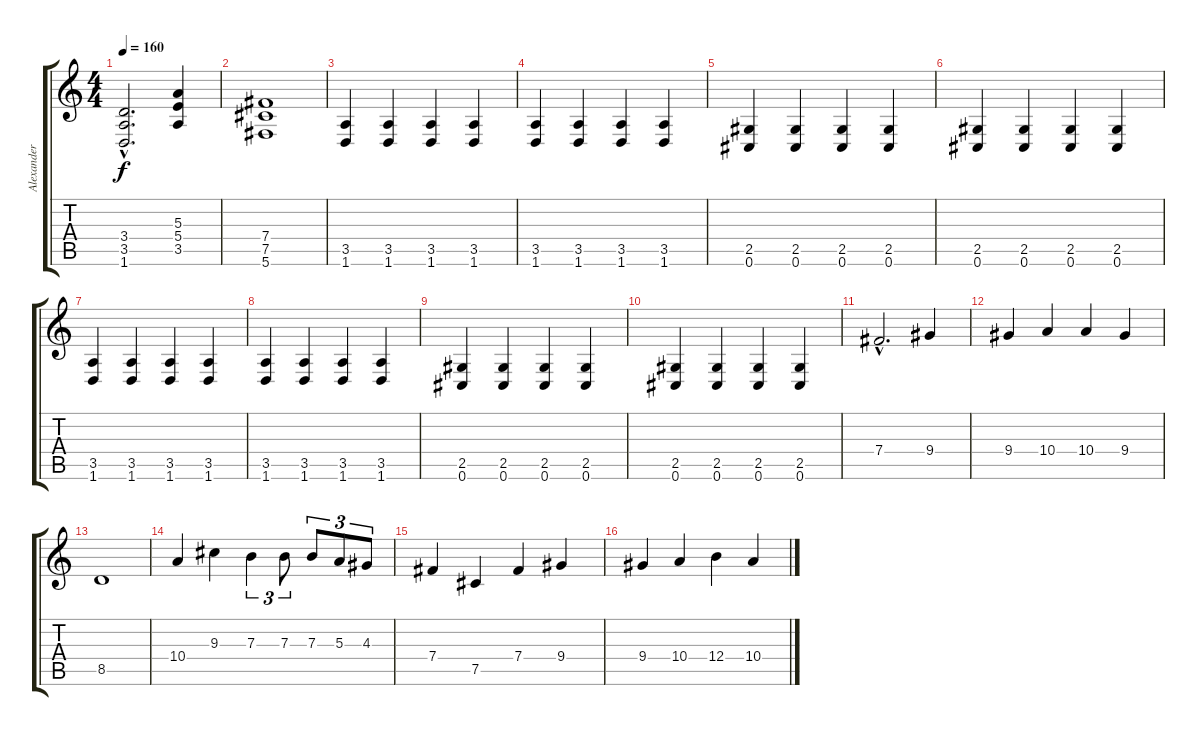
\track ("Alexander Kuoppala" "Alexander ") {instrument distortionguitar}
\staff {score tabs}
\tuning (Db4 Ab3 E3 B2 Gb2 Db2) {hide}
\ts (4 4)
\tempo 160
\clef g2
\ks c
(3.4{hac} 3.5{hac} 1.6{hac}).2{d dy f} (5.3 5.4 3.5).4 |
(7.4 7.5 5.6).1 |
(3.5 1.6).4 (3.5 1.6).4 (3.5 1.6).4 (3.5 1.6).4 |
(3.5 1.6).4 (3.5 1.6).4 (3.5 1.6).4 (3.5 1.6).4 |
(2.5 0.6).4 (2.5 0.6).4 (2.5 0.6).4 (2.5 0.6).4 |
(2.5 0.6).4 (2.5 0.6).4 (2.5 0.6).4 (2.5 0.6).4 |
(3.5 1.6).4 (3.5 1.6).4 (3.5 1.6).4 (3.5 1.6).4 |
(3.5 1.6).4 (3.5 1.6).4 (3.5 1.6).4 (3.5 1.6).4 |
(2.5 0.6).4 (2.5 0.6).4 (2.5 0.6).4 (2.5 0.6).4 |
(2.5 0.6).4 (2.5 0.6).4 (2.5 0.6).4 (2.5 0.6).4 |
7.4{hac}.2{d} 9.4.4 |
9.4.4 10.4.4 10.4.4 9.4.4 |
8.5.1 |
10.4.4 9.3.4 7.3.4{tu (3 2)} 7.3.8{tu (3 2)} 7.3.8{tu (3 2)} 5.3.8{tu (3 2)} 4.3.8{tu (3 2)} |
7.4.4 7.5.4 7.4.4 9.4.4 |
9.4.4 10.4.4 12.4.4 10.4.4
